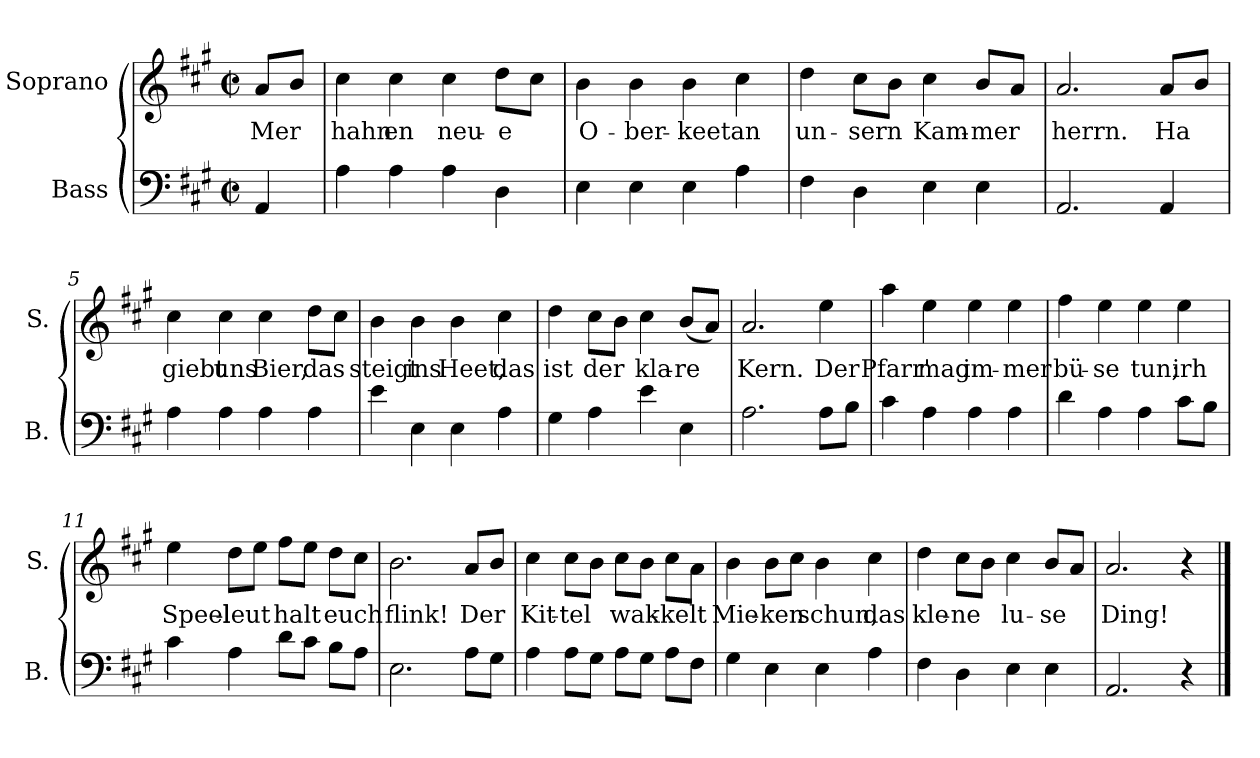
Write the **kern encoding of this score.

**kern	**kern	**text
*part2	*part1	*part1
*staff2	*staff1	*staff1
*I"Bass	*I"Soprano	*
*I'B.	*I'S.	*
*clefF4	*clefG2	*
*k[f#c#g#]	*k[f#c#g#]	*
*M2/2	*M2/2	*
*met(c|)	*met(c|)	*
=	=	=
!	!	!LO:LY:b
4AA/	8a/L	Mer
.	8b/J	.
=1	=1	=1
!	!	!LO:LY:b
4A\	4cc#\	hahn
!	!	!LO:LY:b
4A\	4cc#\	en
!	!	!LO:LY:b
4A\	4cc#\	neu-
!	!	!LO:LY:b
4D\	8dd\L	-e
.	8cc#\J	.
=2	=2	=2
!	!	!LO:LY:b
4E\	4b\	O-
!	!	!LO:LY:b
4E\	4b\	-ber-
!	!	!LO:LY:b
4E\	4b\	-keet
!	!	!LO:LY:b
4A\	4cc#\	an
=3	=3	=3
!	!	!LO:LY:b
4F#\	4dd\	un-
!	!	!LO:LY:b
4D\	8cc#\L	-sern
.	8b\J	.
!	!	!LO:LY:b
4E\	4cc#\	Kam-
!	!	!LO:LY:b
4E\	8b/L	-mer
.	8a/J	.
=4	=4	=4
!	!	!LO:LY:b
2.AA/	2.a/	herrn.
!	!	!LO:LY:b
4AA/	8a/L	Ha
.	8b/J	.
=5	=5	=5
!	!	!LO:LY:b
4A\	4cc#\	giebt
!	!	!LO:LY:b
4A\	4cc#\	uns
!	!	!LO:LY:b
4A\	4cc#\	Bier,
!	!	!LO:LY:b
4A\	8dd\L	das
.	8cc#\J	.
=6	=6	=6
!	!	!LO:LY:b
4e\	4b\	steigt
!	!	!LO:LY:b
4E\	4b\	ins
!	!	!LO:LY:b
4E\	4b\	Heet,
!	!	!LO:LY:b
4A\	4cc#\	das
=7	=7	=7
!	!	!LO:LY:b
4G#\	4dd\	ist
!	!	!LO:LY:b
4A\	8cc#\L	der
.	8b\J	.
!	!	!LO:LY:b
4e\	4cc#\	kla-
!	!	!LO:LY:b
4E\	(<8b/L	-re
.	8a/J)	.
=8	=8	=8
!	!	!LO:LY:b
2.A\	2.a/	Kern.
!	!	!LO:LY:b
8A\L	4ee\	Der
8B\J	.	.
=9	=9	=9
!	!	!LO:LY:b
4c#\	4aa\	Pfarr'
!	!	!LO:LY:b
4A\	4ee\	mag
!	!	!LO:LY:b
4A\	4ee\	im-
!	!	!LO:LY:b
4A\	4ee\	-mer
=10	=10	=10
!	!	!LO:LY:b
4d\	4ff#\	bü-
!	!	!LO:LY:b
4A\	4ee\	-se
!	!	!LO:LY:b
4A\	4ee\	tun;
!	!	!LO:LY:b
8c#\L	4ee\	irh
8B\J	.	.
=11	=11	=11
!	!	!LO:LY:b
4c#\	4ee\	Speel-
!	!	!LO:LY:b
4A\	8dd\L	-leut
.	8ee\J	.
!	!	!LO:LY:b
8d\L	8ff#\L	halt
8c#\J	8ee\J	.
!	!	!LO:LY:b
8B\L	8dd\L	euch
8A\J	8cc#\J	.
=12	=12	=12
!	!	!LO:LY:b
2.E\	2.b\	flink!
!	!	!LO:LY:b
8A\L	8a/L	Der
8G#\J	8b/J	.
=13	=13	=13
!	!	!LO:LY:b
4A\	4cc#\	Kit-
!	!	!LO:LY:b
8A\L	8cc#\L	-tel
8G#\J	8b\J	.
!	!	!LO:LY:b
8A\L	8cc#\L	wak-
8G#\J	8b\J	.
!	!	!LO:LY:b
8A\L	8cc#\L	-kelt
8F#\J	8a\J	.
=14	=14	=14
!	!	!LO:LY:b
4G#\	4b\	Mie-
!	!	!LO:LY:b
4E\	8b\L	-ken
.	8cc#\J	.
!	!	!LO:LY:b
4E\	4b\	schun,
!	!	!LO:LY:b
4A\	4cc#\	das
=15	=15	=15
!	!	!LO:LY:b
4F#\	4dd\	kle-
!	!	!LO:LY:b
4D\	8cc#\L	-ne
.	8b\J	.
!	!	!LO:LY:b
4E\	4cc#\	lu-
!	!	!LO:LY:b
4E\	8b/L	-se
.	8a/J	.
=16	=16	=16
!	!	!LO:LY:b
2.AA/	2.a/	Ding!
4r	4r	.
==	==	==
*-	*-	*-
